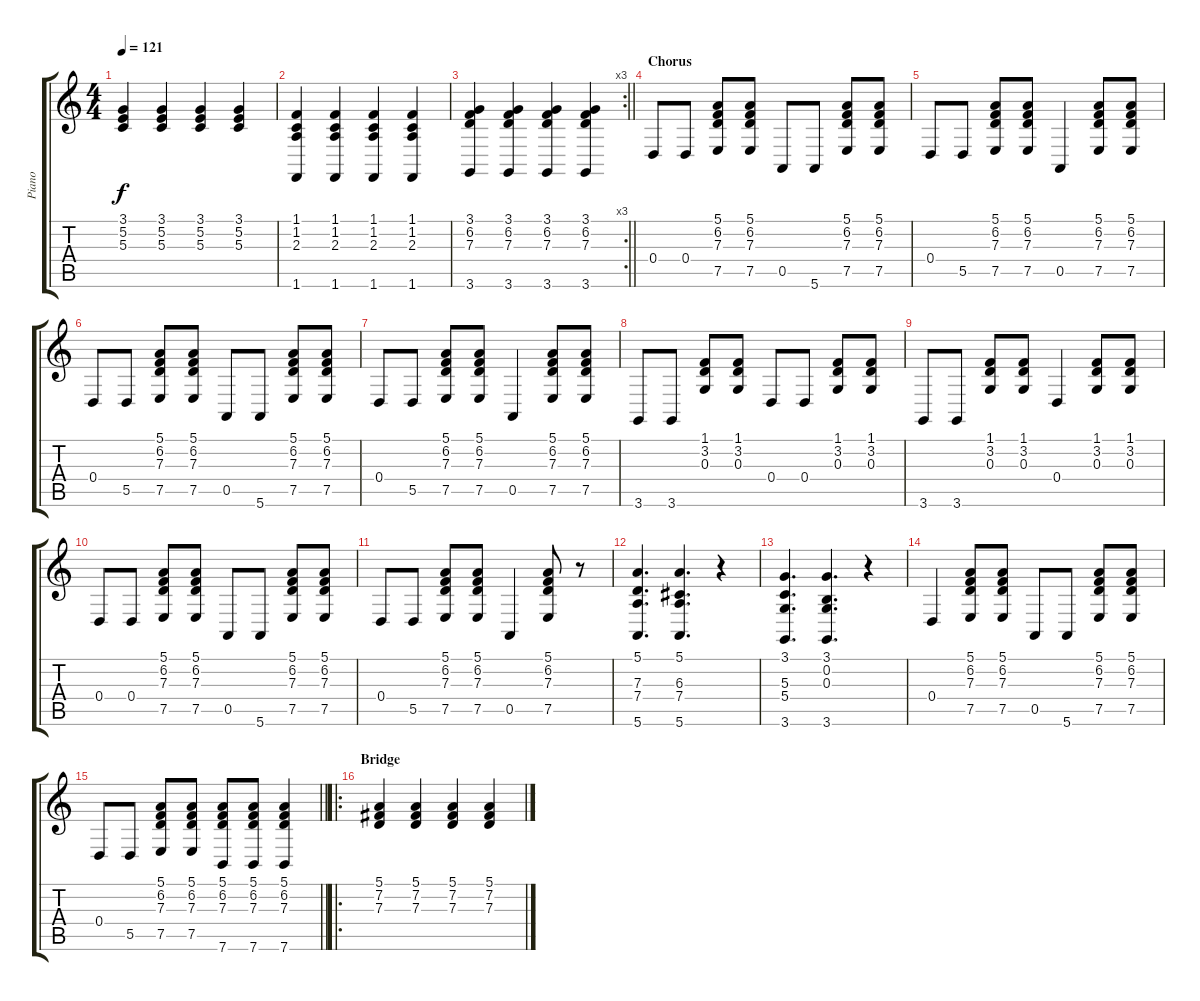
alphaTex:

\track ("Piano" "Piano") {instrument acousticgrandpiano}
\staff {score tabs}
\tuning (E4 B3 G3 D3 A2 E2) {hide}
\ts (4 4)
\tempo 121
\clef g2
\ks c
(3.1 5.2 5.3).4{dy f} (3.1 5.2 5.3).4 (3.1 5.2 5.3).4 (3.1 5.2 5.3).4 |
(1.1 1.2 2.3 1.6).4 (1.1 1.2 2.3 1.6).4 (1.1 1.2 2.3 1.6).4 (1.1 1.2 2.3 1.6).4 |
\rc 3
\barLineRight lightlight
(3.1 6.2 7.3 3.6).4 (3.1 6.2 7.3 3.6).4 (3.1 6.2 7.3 3.6).4 (3.1 6.2 7.3 3.6).4 |
\section ("" "Chorus")
0.4.8 0.4.8 (5.1 6.2 7.3 7.5).8 (5.1 6.2 7.3 7.5).8 0.5.8 5.6.8 (5.1 6.2 7.3 7.5).8 (5.1 6.2 7.3 7.5).8 |
0.4.8 5.5.8 (5.1 6.2 7.3 7.5).8 (5.1 6.2 7.3 7.5).8 0.5.4 (5.1 6.2 7.3 7.5).8 (5.1 6.2 7.3 7.5).8 |
0.4.8 5.5.8 (5.1 6.2 7.3 7.5).8 (5.1 6.2 7.3 7.5).8 0.5.8 5.6.8 (5.1 6.2 7.3 7.5).8 (5.1 6.2 7.3 7.5).8 |
0.4.8 5.5.8 (5.1 6.2 7.3 7.5).8 (5.1 6.2 7.3 7.5).8 0.5.4 (5.1 6.2 7.3 7.5).8 (5.1 6.2 7.3 7.5).8 |
3.6.8 3.6.8 (1.1 3.2 0.3).8 (1.1 3.2 0.3).8 0.4.8 0.4.8 (1.1 3.2 0.3).8 (1.1 3.2 0.3).8 |
3.6.8 3.6.8 (1.1 3.2 0.3).8 (1.1 3.2 0.3).8 0.4.4 (1.1 3.2 0.3).8 (1.1 3.2 0.3).8 |
0.4.8 0.4.8 (5.1 6.2 7.3 7.5).8 (5.1 6.2 7.3 7.5).8 0.5.8 5.6.8 (5.1 6.2 7.3 7.5).8 (5.1 6.2 7.3 7.5).8 |
0.4.8 5.5.8 (5.1 6.2 7.3 7.5).8 (5.1 6.2 7.3 7.5).8 0.5.4 (5.1 6.2 7.3 7.5).8 r.8 |
(5.1 7.3 7.4 5.6).4{d} (5.1 6.3 7.4 5.6).4{d} r.4 |
(3.1 5.3 5.4 3.6).4{d} (3.1 0.2 0.3 3.6).4{d} r.4 |
0.4.4 (5.1 6.2 7.3 7.5).8 (5.1 6.2 7.3 7.5).8 0.5.8 5.6.8 (5.1 6.2 7.3 7.5).8 (5.1 6.2 7.3 7.5).8 |
\barLineRight lightlight
0.4.8 5.5.8 (5.1 6.2 7.3 7.5).8 (5.1 6.2 7.3 7.5).8 (5.1 6.2 7.3 7.6).8 (5.1 6.2 7.3 7.6).8 (5.1 6.2 7.3 7.6).4 |
\ro
\section ("" "Bridge")
(5.1 7.2 7.3).4 (5.1 7.2 7.3).4 (5.1 7.2 7.3).4 (5.1 7.2 7.3).4
